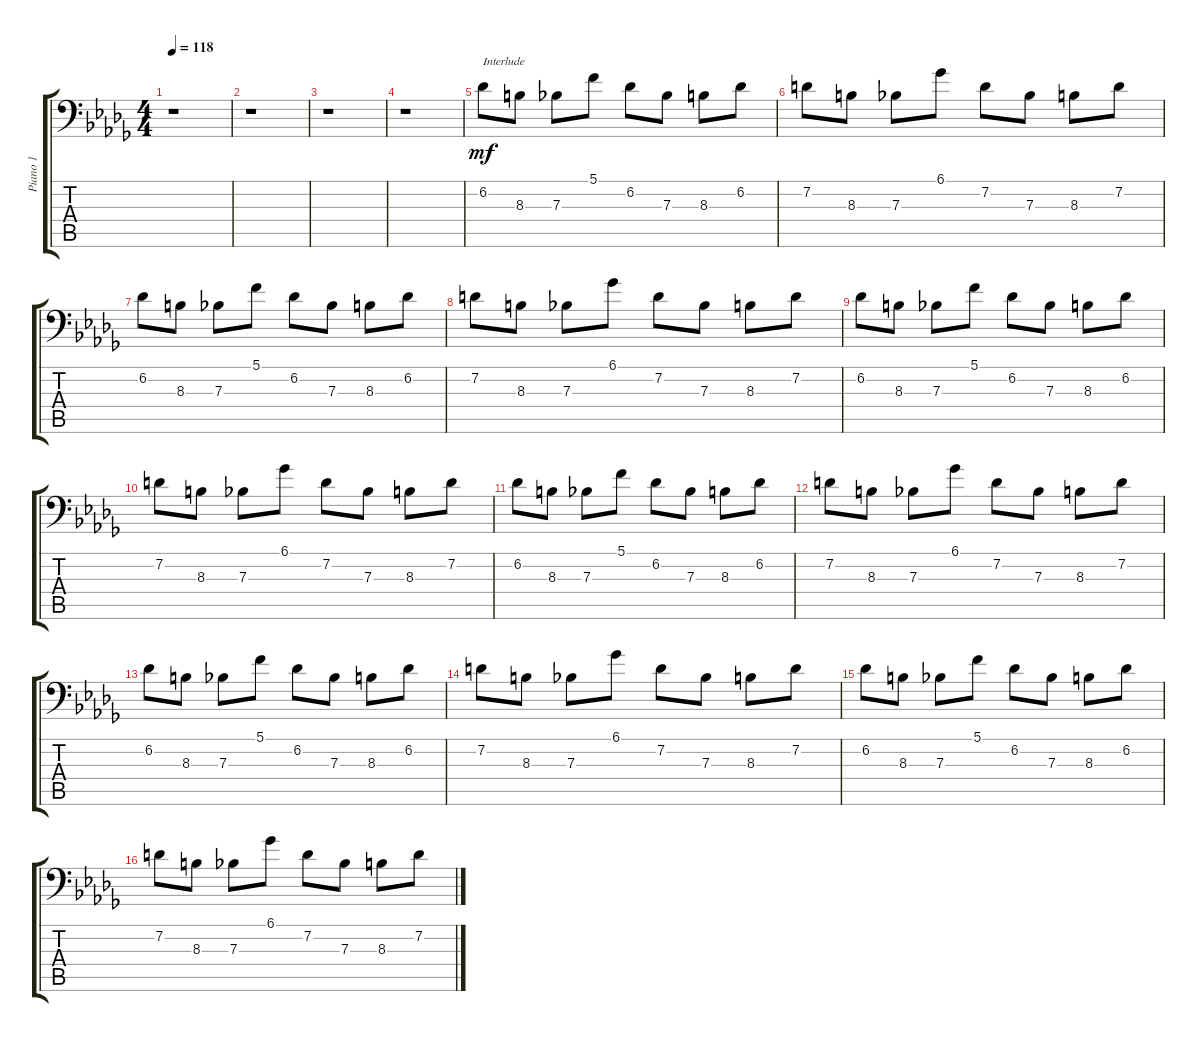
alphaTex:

\track ("Piano 1" "Piano 1") {instrument acousticgrandpiano}
\staff {score tabs}
\tuning (C4 G3 Eb3 Bb2 F2 Bb1) {hide}
\ts (4 4)
\tempo 118
\clef f4
\ks db
r.1{dy mf} |
r.1 |
r.1 |
r.1 |
6.2.8{txt "Interlude"} 8.3.8 7.3.8 5.1.8 6.2.8 7.3.8 8.3.8 6.2.8 |
7.2.8 8.3.8 7.3.8 6.1.8 7.2.8 7.3.8 8.3.8 7.2.8 |
6.2.8 8.3.8 7.3.8 5.1.8 6.2.8 7.3.8 8.3.8 6.2.8 |
7.2.8 8.3.8 7.3.8 6.1.8 7.2.8 7.3.8 8.3.8 7.2.8 |
6.2.8 8.3.8 7.3.8 5.1.8 6.2.8 7.3.8 8.3.8 6.2.8 |
7.2.8 8.3.8 7.3.8 6.1.8 7.2.8 7.3.8 8.3.8 7.2.8 |
6.2.8 8.3.8 7.3.8 5.1.8 6.2.8 7.3.8 8.3.8 6.2.8 |
7.2.8 8.3.8 7.3.8 6.1.8 7.2.8 7.3.8 8.3.8 7.2.8 |
6.2.8 8.3.8 7.3.8 5.1.8 6.2.8 7.3.8 8.3.8 6.2.8 |
7.2.8 8.3.8 7.3.8 6.1.8 7.2.8 7.3.8 8.3.8 7.2.8 |
6.2.8 8.3.8 7.3.8 5.1.8 6.2.8 7.3.8 8.3.8 6.2.8 |
7.2.8 8.3.8 7.3.8 6.1.8 7.2.8 7.3.8 8.3.8 7.2.8
